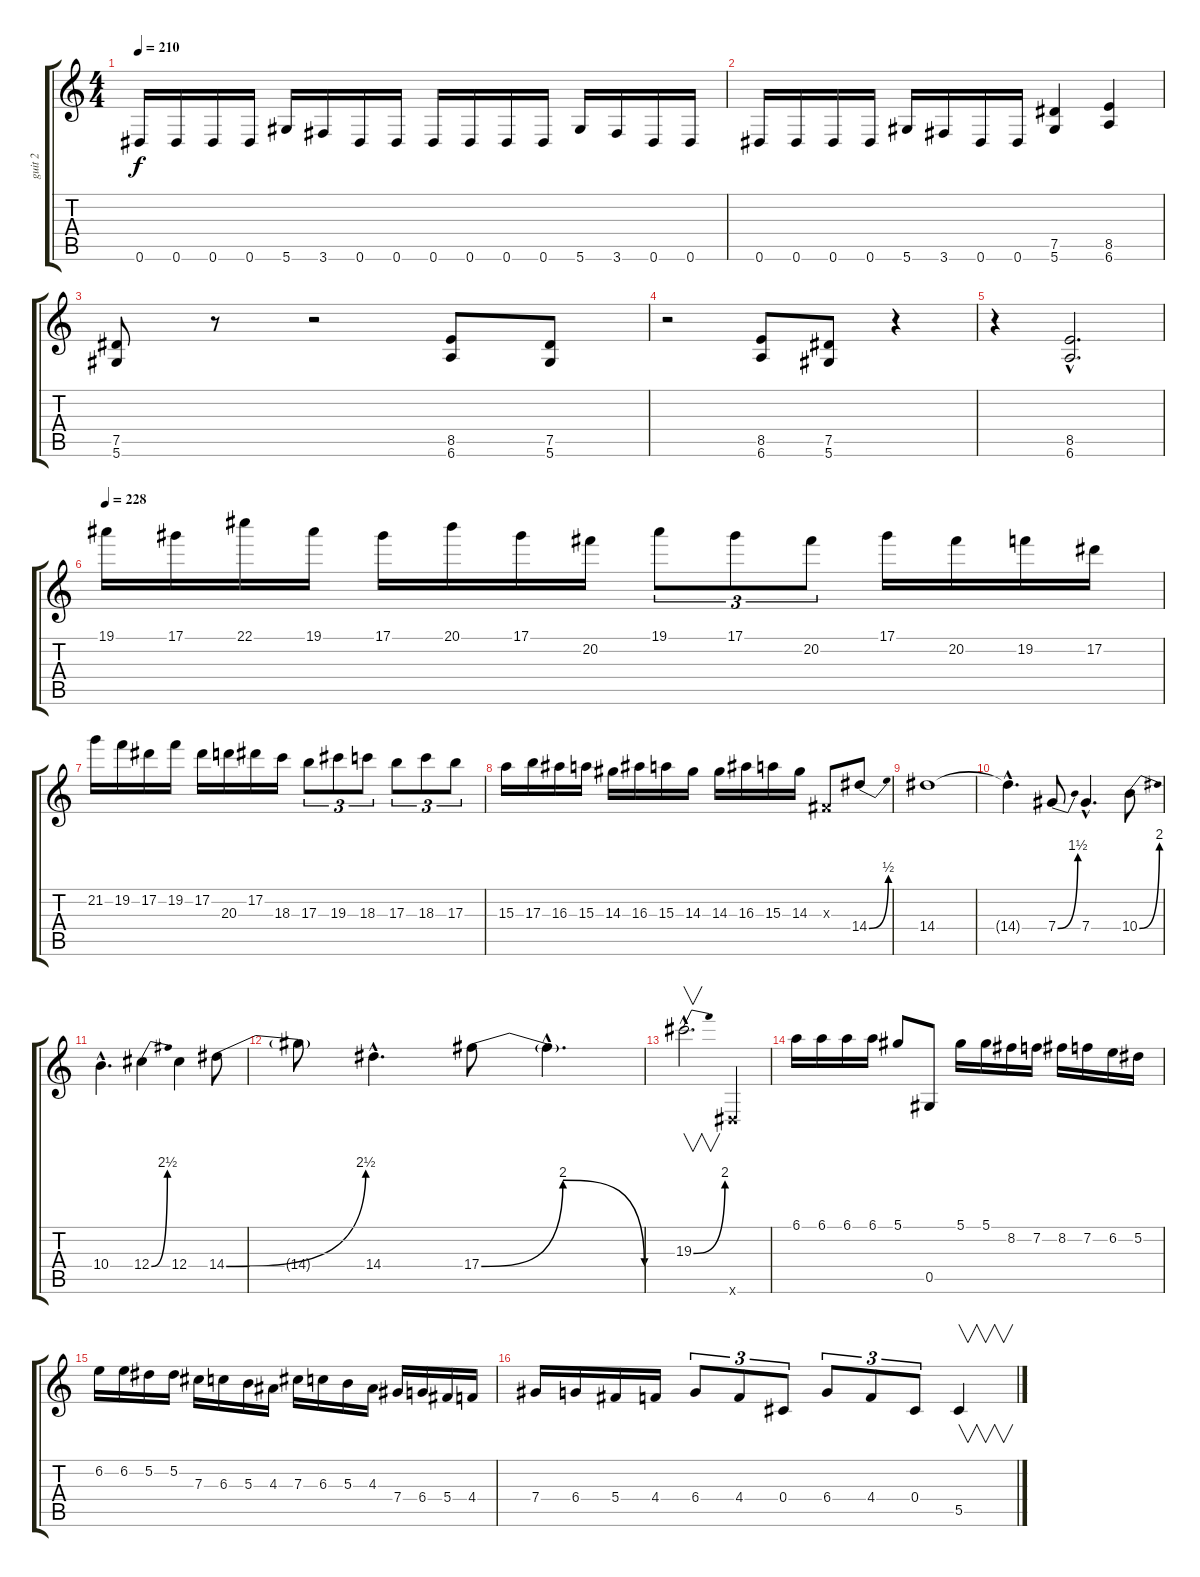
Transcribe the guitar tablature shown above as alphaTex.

\track ("guit 2" "guit 2") {instrument distortionguitar}
\staff {score tabs}
\tuning (Eb4 Bb3 Gb3 Db3 Ab2 Eb2) {hide}
\ts (4 4)
\tempo 210
\clef g2
\ks c
0.6.16{dy f} 0.6.16 0.6.16 0.6.16 5.6.16 3.6.16 0.6.16 0.6.16 0.6.16 0.6.16 0.6.16 0.6.16 5.6.16 3.6.16 0.6.16 0.6.16 |
0.6.16 0.6.16 0.6.16 0.6.16 5.6.16 3.6.16 0.6.16 0.6.16 (7.5 5.6).4 (8.5 6.6).4 |
(7.5 5.6).8 r.8 r.2 (8.5 6.6).8 (7.5 5.6).8 |
r.2 (8.5 6.6).8 (7.5 5.6).8 r.4 |
r.4 (8.5{hac} 6.6{hac}).2{d} |
\tempo 228
19.1.16{volume 16} 17.1.16 22.1.16 19.1.16 17.1.16 20.1.16 17.1.16 20.2.16 19.1.8{tu (3 2)} 17.1.8{tu (3 2)} 20.2.8{tu (3 2)} 17.1.16 20.2.16 19.2.16 17.2.16 |
21.2.16 19.2.16 17.2.16 19.2.16 17.2.16 20.3.16 17.2.16 18.3.16 17.3.8{tu (3 2)} 19.3.8{tu (3 2)} 18.3.8{tu (3 2)} 17.3.8{tu (3 2)} 18.3.8{tu (3 2)} 17.3.8{tu (3 2)} |
15.3.16 17.3.16 16.3.16 15.3.16 14.3.16 16.3.16 15.3.16 14.3.16 14.3.16 16.3.16 15.3.16 14.3.16 0.3{x}.8 14.4{be (bend 0 0 60 2)}.8 |
14.4.1 |
14.4{hac t}.4{d} 7.4{be (bend 0 0 60 6)}.8 7.4{hac}.4{d} 10.4{be (bend 0 0 60 8)}.8 |
10.4{hac}.4{d} 12.4{be (bend 0 0 60 10)}.4 12.4.4 14.4{be (bend 0 0 60 10)}.8 |
14.4{t}.8 14.4{hac}.4{d} 17.4{be (bendrelease 0 0 30 8 30 8 60 0)}.8 17.4{hac t}.4{d} |
19.3{be (bend 0 0 60 8) hac}.2{v d} 0.6{x}.4 |
6.1.16 6.1.16 6.1.16 6.1.16 5.1.8 0.5.8 5.1.16 5.1.16 8.2.16 7.2.16 8.2.16 7.2.16 6.2.16 5.2.16 |
6.2.16 6.2.16 5.2.16 5.2.16 7.3.16 6.3.16 5.3.16 4.3.16 7.3.16 6.3.16 5.3.16 4.3.16 7.4.16 6.4.16 5.4.16 4.4.16 |
7.4.16 6.4.16 5.4.16 4.4.16 6.4.8{tu (3 2)} 4.4.8{tu (3 2)} 0.4.8{tu (3 2)} 6.4.8{tu (3 2)} 4.4.8{tu (3 2)} 0.4.8{tu (3 2)} 5.5.4{v}
